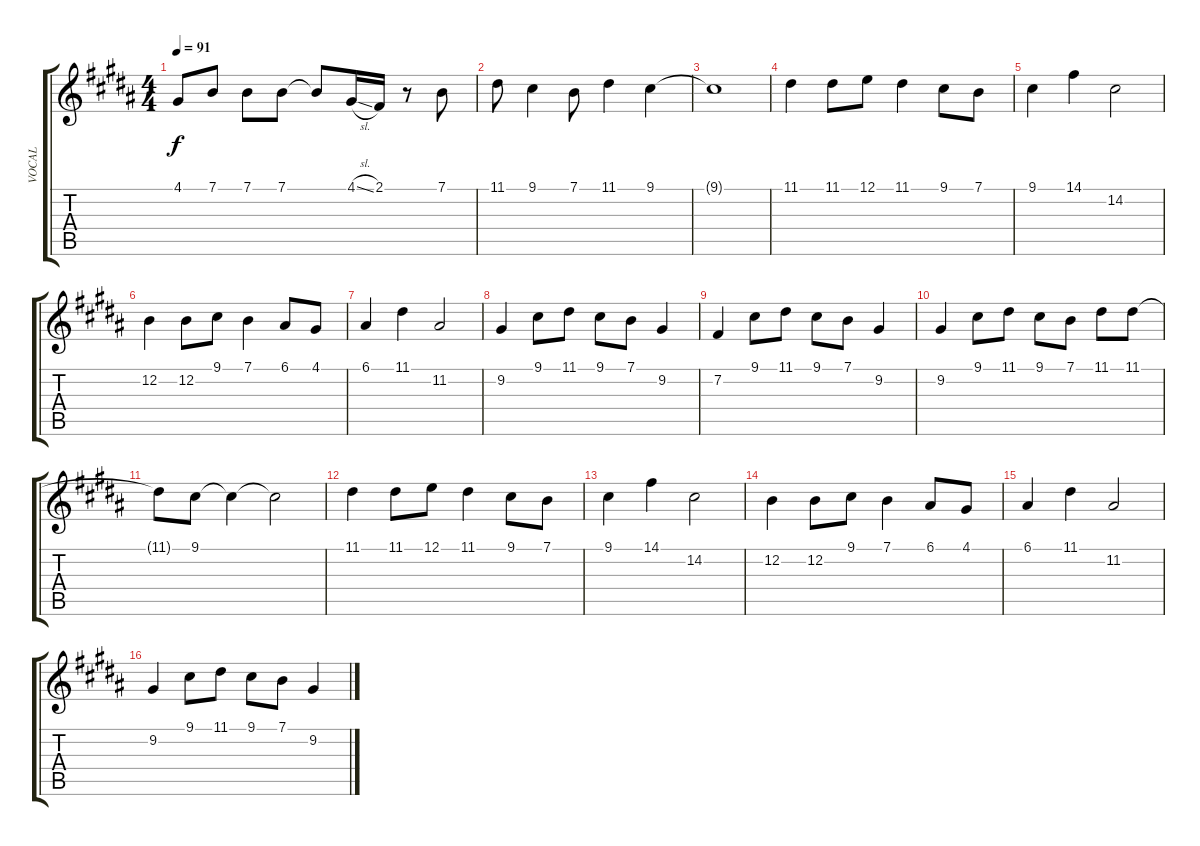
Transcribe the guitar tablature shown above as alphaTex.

\track ("VOCAL" "VOCAL") {instrument clarinet}
\staff {score tabs}
\tuning (E4 B3 G3 D3 A2 E2) {hide}
\ts (4 4)
\tempo 91
\clef g2
\ks b
4.1.8{dy f} 7.1.8 7.1.8 7.1.8 7.1{t}.8 4.1{sl}.16 2.1.16 r.8 7.1.8 |
11.1.8 9.1.4 7.1.8 11.1.4 9.1.4 |
9.1{t}.1 |
11.1.4 11.1.8 12.1.8 11.1.4 9.1.8 7.1.8 |
9.1.4 14.1.4 14.2.2 |
12.2.4 12.2.8 9.1.8 7.1.4 6.1.8 4.1.8 |
6.1.4 11.1.4 11.2.2 |
9.2.4 9.1.8 11.1.8 9.1.8 7.1.8 9.2.4 |
7.2.4 9.1.8 11.1.8 9.1.8 7.1.8 9.2.4 |
9.2.4 9.1.8 11.1.8 9.1.8 7.1.8 11.1.8 11.1.8 |
11.1{t}.8 9.1.8 9.1{t}.4 9.1{t}.2 |
11.1.4 11.1.8 12.1.8 11.1.4 9.1.8 7.1.8 |
9.1.4 14.1.4 14.2.2 |
12.2.4 12.2.8 9.1.8 7.1.4 6.1.8 4.1.8 |
6.1.4 11.1.4 11.2.2 |
9.2.4 9.1.8 11.1.8 9.1.8 7.1.8 9.2.4
